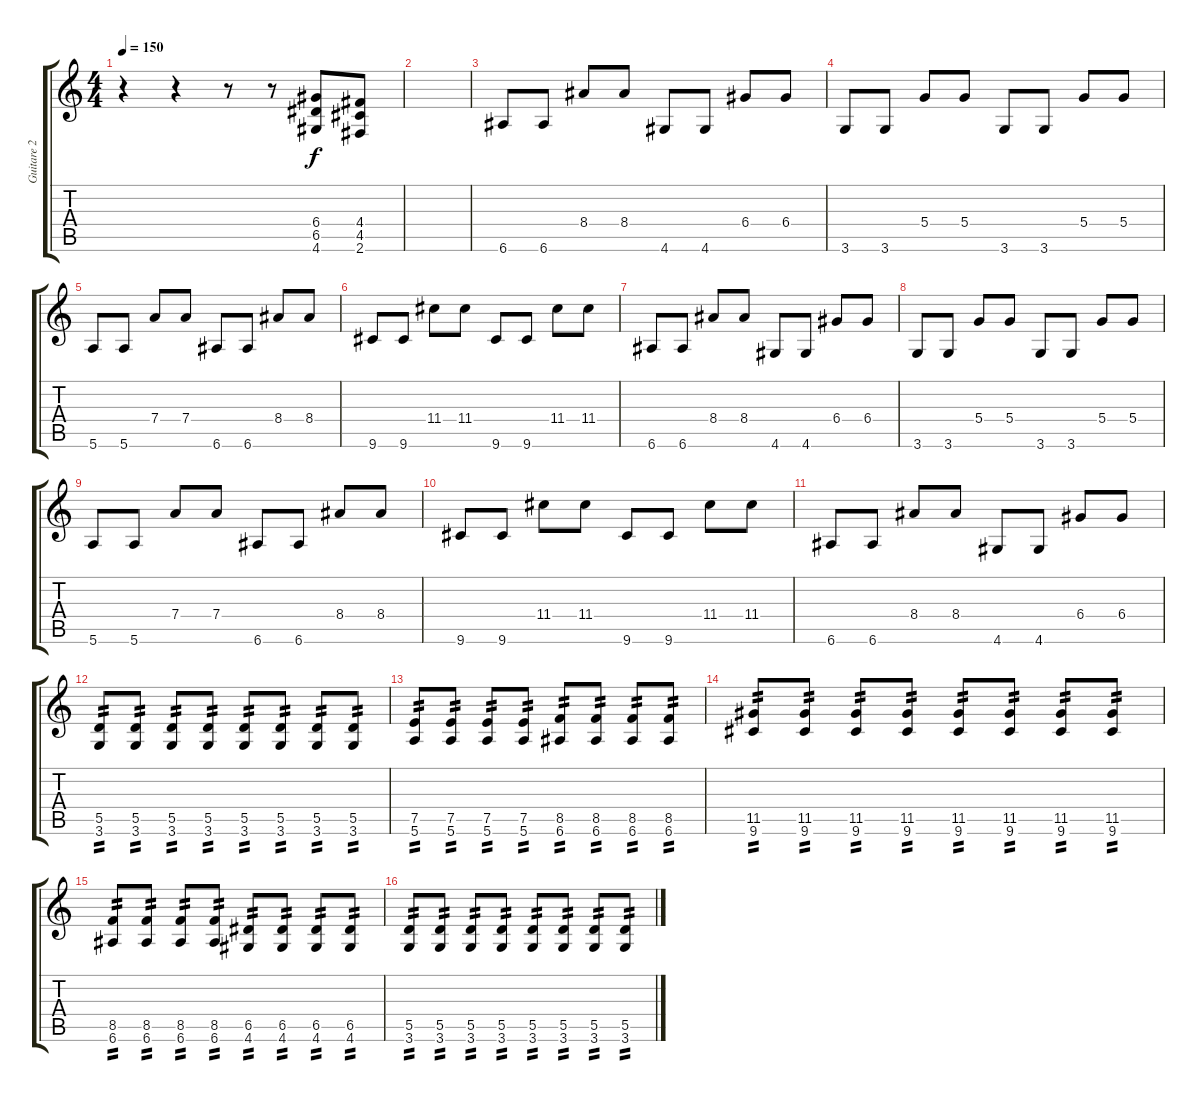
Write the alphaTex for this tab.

\track ("Guitare 2" "Guitare 2") {instrument distortionguitar}
\staff {score tabs}
\tuning (E4 B3 G3 D3 A2 E2) {hide}
\ts (4 4)
\tempo 150
\clef g2
\ks c
r.4{dy f} r.4 r.8 r.8 (6.4 6.5 4.6).8 (4.4 4.5 2.6).8 |
|
6.6.8 6.6.8 8.4.8 8.4.8 4.6.8 4.6.8 6.4.8 6.4.8 |
3.6.8 3.6.8 5.4.8 5.4.8 3.6.8 3.6.8 5.4.8 5.4.8 |
5.6.8 5.6.8 7.4.8 7.4.8 6.6.8 6.6.8 8.4.8 8.4.8 |
9.6.8 9.6.8 11.4.8 11.4.8 9.6.8 9.6.8 11.4.8 11.4.8 |
6.6.8 6.6.8 8.4.8 8.4.8 4.6.8 4.6.8 6.4.8 6.4.8 |
3.6.8 3.6.8 5.4.8 5.4.8 3.6.8 3.6.8 5.4.8 5.4.8 |
5.6.8 5.6.8 7.4.8 7.4.8 6.6.8 6.6.8 8.4.8 8.4.8 |
9.6.8 9.6.8 11.4.8 11.4.8 9.6.8 9.6.8 11.4.8 11.4.8 |
6.6.8 6.6.8 8.4.8 8.4.8 4.6.8 4.6.8 6.4.8 6.4.8 |
(5.5 3.6).8{tp 2} (5.5 3.6).8{tp 2} (5.5 3.6).8{tp 2} (5.5 3.6).8{tp 2} (5.5 3.6).8{tp 2} (5.5 3.6).8{tp 2} (5.5 3.6).8{tp 2} (5.5 3.6).8{tp 2} |
(7.5 5.6).8{tp 2} (7.5 5.6).8{tp 2} (7.5 5.6).8{tp 2} (7.5 5.6).8{tp 2} (8.5 6.6).8{tp 2} (8.5 6.6).8{tp 2} (8.5 6.6).8{tp 2} (8.5 6.6).8{tp 2} |
(11.5 9.6).8{tp 2} (11.5 9.6).8{tp 2} (11.5 9.6).8{tp 2} (11.5 9.6).8{tp 2} (11.5 9.6).8{tp 2} (11.5 9.6).8{tp 2} (11.5 9.6).8{tp 2} (11.5 9.6).8{tp 2} |
(8.5 6.6).8{tp 2} (8.5 6.6).8{tp 2} (8.5 6.6).8{tp 2} (8.5 6.6).8{tp 2} (6.5 4.6).8{tp 2} (6.5 4.6).8{tp 2} (6.5 4.6).8{tp 2} (6.5 4.6).8{tp 2} |
(5.5 3.6).8{tp 2} (5.5 3.6).8{tp 2} (5.5 3.6).8{tp 2} (5.5 3.6).8{tp 2} (5.5 3.6).8{tp 2} (5.5 3.6).8{tp 2} (5.5 3.6).8{tp 2} (5.5 3.6).8{tp 2}
